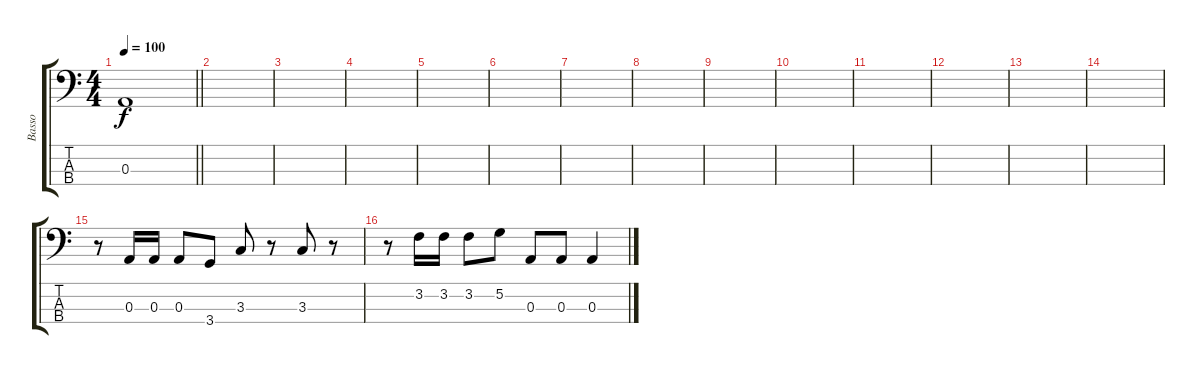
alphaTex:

\track ("Basso" "Basso") {instrument electricbasspick}
\staff {score tabs}
\tuning (G2 D2 A1 E1) {hide}
\ts (4 4)
\tempo 100
\clef f4
\barLineRight lightlight
\ks c
0.3.1{dy f} |
|
|
|
|
|
|
|
|
|
|
|
|
|
r.8 0.3.16 0.3.16 0.3.8 3.4.8 3.3.8 r.8 3.3.8 r.8 |
r.8 3.2.16 3.2.16 3.2.8 5.2.8 0.3.8 0.3.8 0.3.4
